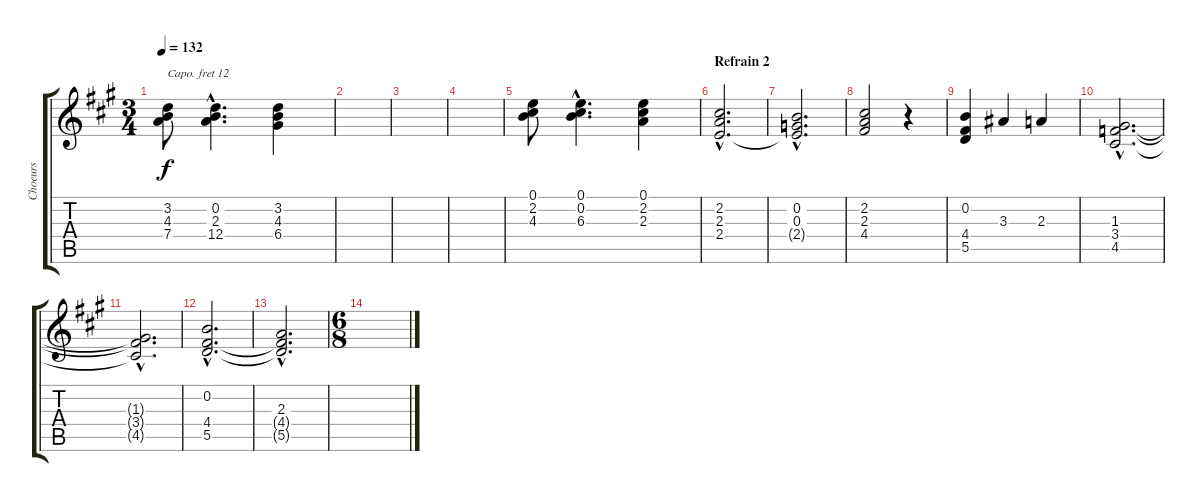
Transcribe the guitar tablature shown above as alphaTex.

\track ("Choeurs" "Choeurs") {instrument synthvoice}
\staff {score tabs}
\capo 12
\tuning (E4 B3 G3 D3 A2 E2) {hide}
\ts (3 4)
\tempo 132
\clef g2
\ks a
(3.2 4.3 7.4).8{dy f} (0.2{hac} 2.3{hac} 12.4{hac}).4{d} (3.2 4.3 6.4).4 |
|
|
|
(0.1 2.2 4.3).8 (0.1{hac} 0.2{hac} 6.3{hac}).4{d} (0.1 2.2 2.3).4 |
\section ("" "Refrain 2")
(2.2{hac} 2.3{hac} 2.4{hac}).2{d} |
(0.2{hac} 0.3{hac} 2.4{hac t}).2{d} |
(2.2 2.3 4.4).2 r.4 |
(0.2 4.4 5.5).4 3.3.4 2.3.4 |
(1.3{hac} 3.4{hac} 4.5{hac}).2{d} |
(1.3{hac t} 3.4{hac t} 4.5{hac t}).2{d} |
(0.2{hac} 4.4{hac} 5.5{hac}).2{d} |
(2.3{hac} 4.4{hac t} 5.5{hac t}).2{d} |
\ts (6 8)
